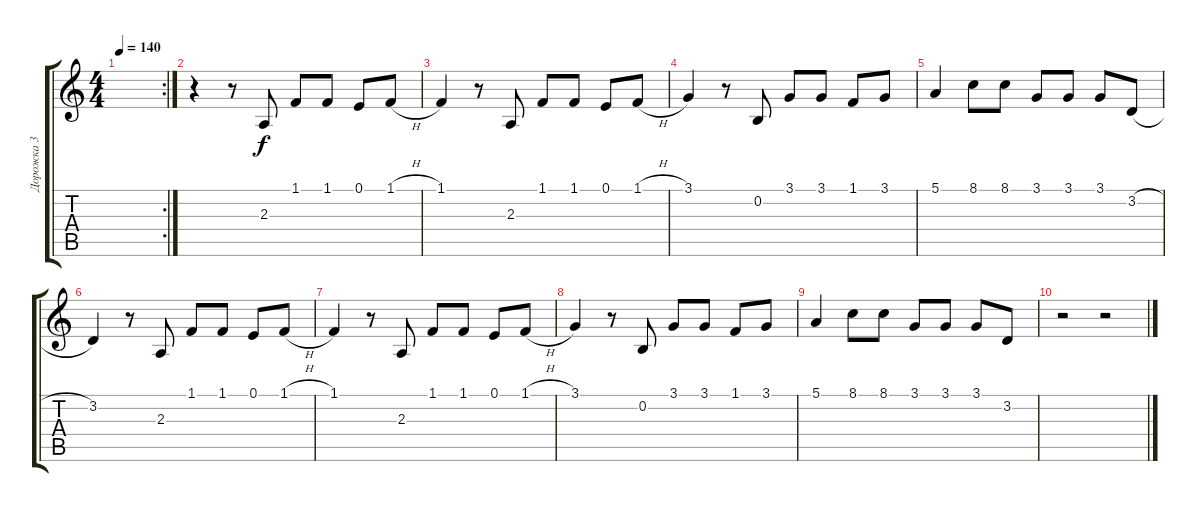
\track ("Дорожка 3" "Дорожка 3") {instrument synthvoice}
\staff {score tabs}
\tuning (E4 B3 G3 D3 A2 E2) {hide}
\rc 2
\ts (4 4)
\tempo 140
\clef g2
\ks c
|
r.4 r.8 2.3.8 1.1.8 1.1.8 0.1.8 1.1{h}.8 |
1.1.4 r.8 2.3.8 1.1.8 1.1.8 0.1.8 1.1{h}.8 |
3.1.4 r.8 0.2.8 3.1.8 3.1.8 1.1.8 3.1.8 |
5.1.4 8.1.8 8.1.8 3.1.8 3.1.8 3.1.8 3.2{h}.8 |
3.2.4 r.8 2.3.8 1.1.8 1.1.8 0.1.8 1.1{h}.8 |
1.1.4 r.8 2.3.8 1.1.8 1.1.8 0.1.8 1.1{h}.8 |
3.1.4 r.8 0.2.8 3.1.8 3.1.8 1.1.8 3.1.8 |
5.1.4 8.1.8 8.1.8 3.1.8 3.1.8 3.1.8 3.2.8 |
r.2 r.2
